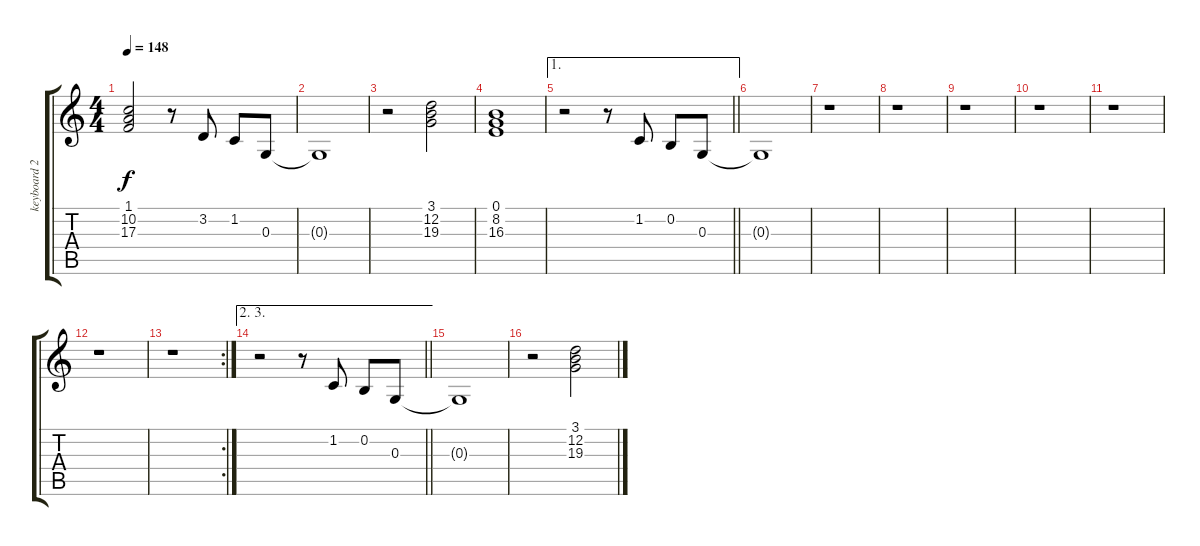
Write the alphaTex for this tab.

\track ("keyboard 2" "keyboard 2") {instrument acousticgrandpiano}
\staff {score tabs}
\tuning (E4 B3 G3 D3 A2 E2) {hide}
\ts (4 4)
\tempo 148
\clef g2
\ks c
(1.1 10.2 17.3).2{dy f} r.8 3.2.8 1.2.8 0.3.8 |
0.3{t}.1 |
r.2 (3.1 12.2 19.3).2 |
(0.1 8.2 16.3).1 |
\ae 1
\barLineRight lightlight
r.2 r.8 1.2.8 0.2.8 0.3.8 |
0.3{t}.1 |
r.1 |
r.1 |
r.1 |
r.1 |
r.1 |
r.1 |
\rc 2
r.1 |
\ae (2 3)
\barLineRight lightlight
r.2 r.8 1.2.8 0.2.8 0.3.8 |
0.3{t}.1 |
r.2 (3.1 12.2 19.3).2
